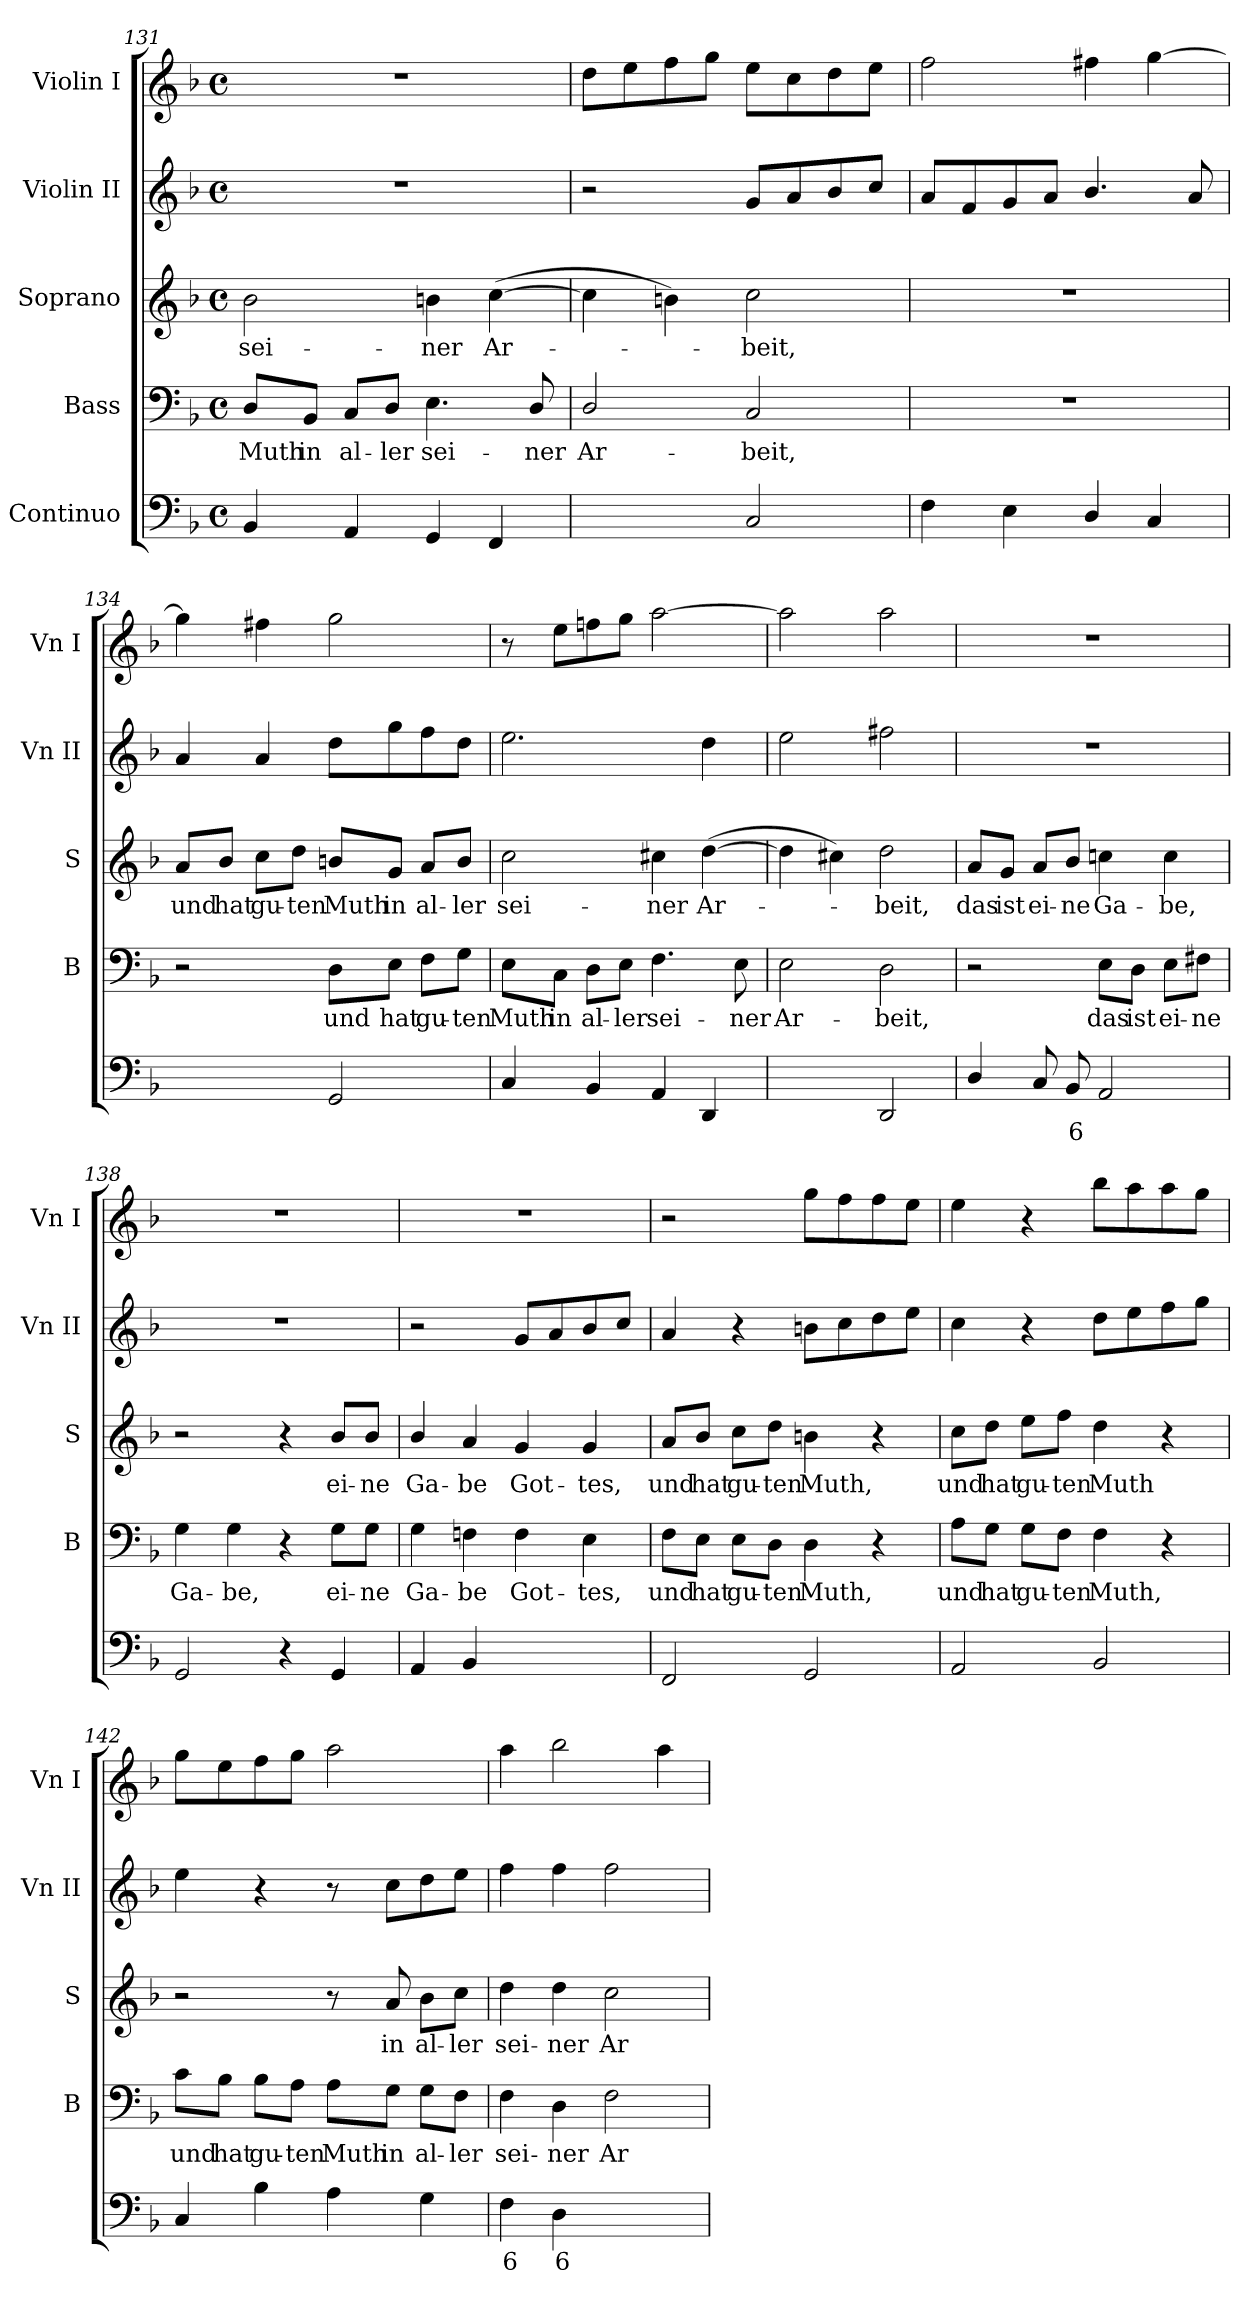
**kern	**text	**kern	**text	**kern	**text	**kern	**kern
*part5	*part5	*part4	*part4	*part3	*part3	*part2	*part1
*staff5	*staff5	*staff4	*staff4	*staff3	*staff3	*staff2	*staff1
*I"Continuo	*	*I"Bass	*	*I"Soprano	*	*I"Violin II	*I"Violin I
*	*	*I'B	*	*I'S	*	*I'Vn II	*I'Vn I
!!LO:LB:g=z
*clefF4	*	*clefF4	*	*clefG2	*	*clefG2	*clefG2
*k[b-]	*	*k[b-]	*	*k[b-]	*	*k[b-]	*k[b-]
*F:	*	*F:	*	*F:	*	*F:	*F:
*M4/4	*	*M4/4	*	*M4/4	*	*M4/4	*M4/4
*met(c)	*	*met(c)	*	*met(c)	*	*met(c)	*met(c)
=131	=131	=131	=131	=131	=131	=131	=131
!	!	!	!LO:LY:b	!	!LO:LY:b	!	!
4BB-	.	8D/L	Muth	2b-	sei-	1r	1r
!	!	!	!LO:LY:b	!	!	!	!
.	.	8BB-/J	in	.	.	.	.
!	!	!	!LO:LY:b	!	!	!	!
4AA	.	8C/L	al-	.	.	.	.
!	!	!	!LO:LY:b	!	!	!	!
.	.	8D/J	-ler	.	.	.	.
!	!	!	!LO:LY:b	!	!LO:LY:b	!	!
4GG	.	4.E	sei-	4bn	-ner	.	.
!	!	!	!	!	!LO:LY:b	!	!
4FF	.	.	.	(>[4cc	Ar-	.	.
!	!	!	!LO:LY:b	!	!	!	!
.	.	8D/	-ner	.	.	.	.
=132	=132	=132	=132	=132	=132	=132	=132
!	!LO:LY:b	!	!LO:LY:b	!	!	!	!
[4GGyy	4	2D/	Ar-	4cc]	.	2r	8ddL
.	.	.	.	.	.	.	8ee
4GGyy]	.	.	.	4bn)	.	.	8ff
.	.	.	.	.	.	.	8ggJ
!	!	!	!LO:LY:b	!	!LO:LY:b	!	!
2C	.	2C	-beit,	2cc	beit,	8gL	8eeL
.	.	.	.	.	.	8a	8cc
.	.	.	.	.	.	8b-	8dd
.	.	.	.	.	.	8ccJ	8eeJ
=133	=133	=133	=133	=133	=133	=133	=133
4F	.	1r	.	1r	.	8aL	2ff
.	.	.	.	.	.	8f	.
4E	.	.	.	.	.	8g	.
.	.	.	.	.	.	8aJ	.
4D/	.	.	.	.	.	4.b-/	4ff#X
4C	.	.	.	.	.	.	[4gg
.	.	.	.	.	.	8a	.
=134	=134	=134	=134	=134	=134	=134	=134
!	!LO:LY:b	!	!	!	!LO:LY:b	!	!
[4Dyy	4	2r	.	8a/L	und	4a	4gg]
!	!	!	!	!	!LO:LY:b	!	!
.	.	.	.	8b-/J	hat	.	.
!	!	!	!	!	!LO:LY:b	!	!
4Dyy]	.	.	.	8cc\L	gu-	4a	4ff#X
!	!	!	!	!	!LO:LY:b	!	!
.	.	.	.	8dd\J	-ten	.	.
!	!	!	!LO:LY:b	!	!LO:LY:b	!	!
2GG	.	8D\L	und	8bn/L	Muth	8ddL	2gg
!	!	!	!LO:LY:b	!	!LO:LY:b	!	!
.	.	8E\J	hat	8g/J	in	8gg	.
!	!	!	!LO:LY:b	!	!LO:LY:b	!	!
.	.	8F\L	gu-	8a/L	al-	8ff	.
!	!	!	!LO:LY:b	!	!LO:LY:b	!	!
.	.	8G\J	-ten	8b/J	-ler	8ddJ	.
!!LO:LB:g=z
=135	=135	=135	=135	=135	=135	=135	=135
!	!	!	!LO:LY:b	!	!LO:LY:b	!	!
4C	.	8E\L	Muth	2cc	sei-	2.ee	8r
!	!	!	!LO:LY:b	!	!	!	!
.	.	8C\J	in	.	.	.	8eeL
!	!	!	!LO:LY:b	!	!	!	!
4BB-	.	8D\L	al-	.	.	.	8ffn
!	!	!	!LO:LY:b	!	!	!	!
.	.	8E\J	-ler	.	.	.	8ggJ
!	!	!	!LO:LY:b	!	!LO:LY:b	!	!
4AA	.	4.F	sei-	4cc#X	-ner	.	[2aa
!	!	!	!	!	!LO:LY:b	!	!
4DD	.	.	.	(>[4dd	Ar-	4dd	.
!	!	!	!LO:LY:b	!	!	!	!
.	.	8E	-ner	.	.	.	.
=136	=136	=136	=136	=136	=136	=136	=136
!	!LO:LY:b	!	!LO:LY:b	!	!	!	!
[4AAyy	4	2E	Ar-	4dd]	.	2ee	2aa]
4AAyy]	.	.	.	4cc#X)	.	.	.
!	!	!	!LO:LY:b	!	!LO:LY:b	!	!
2DD	.	2D	-beit,	2dd	beit,	2ff#X	2aa
=137	=137	=137	=137	=137	=137	=137	=137
!	!	!	!	!	!LO:LY:b	!	!
4D/	.	2r	.	8a/L	das	1r	1r
!	!	!	!	!	!LO:LY:b	!	!
.	.	.	.	8g/J	ist	.	.
!	!	!	!	!	!LO:LY:b	!	!
8C	.	.	.	8a/L	ei-	.	.
!	!LO:LY:b	!	!	!	!LO:LY:b	!	!
8BB-L	6	.	.	8b-/J	-ne	.	.
!	!	!	!LO:LY:b	!	!LO:LY:b	!	!
2AA	.	8E\L	das	4ccn	Ga-	.	.
!	!	!	!LO:LY:b	!	!	!	!
.	.	8D\J	ist	.	.	.	.
!	!	!	!LO:LY:b	!	!LO:LY:b	!	!
.	.	8E\L	ei-	4cc	-be,	.	.
!	!	!	!LO:LY:b	!	!	!	!
.	.	8F#X\J	-ne	.	.	.	.
=138	=138	=138	=138	=138	=138	=138	=138
!	!	!	!LO:LY:b	!	!	!	!
2GG	.	4G	Ga-	2r	.	1r	1r
!	!	!	!LO:LY:b	!	!	!	!
.	.	4G	-be,	.	.	.	.
4r	.	4r	.	4r	.	.	.
!	!	!	!LO:LY:b	!	!LO:LY:b	!	!
4GG	.	8G\L	ei-	8b-/L	ei-	.	.
!	!	!	!LO:LY:b	!	!LO:LY:b	!	!
.	.	8G\J	-ne	8b-/J	-ne	.	.
=139	=139	=139	=139	=139	=139	=139	=139
!	!	!	!LO:LY:b	!	!LO:LY:b	!	!
4AA	.	4G	Ga-	4b-/	Ga-	2r	1r
!	!	!	!LO:LY:b	!	!LO:LY:b	!	!
4BB-	.	4Fn	-be	4a	-be	.	.
!	!LO:LY:b	!	!LO:LY:b	!	!LO:LY:b	!	!
[4Cyy	4	4F	Got-	4g	Got-	8gL	.
.	.	.	.	.	.	8a	.
!	!LO:LY:b	!	!LO:LY:b	!	!LO:LY:b	!	!
4Cyy]	3	4E	-tes,	4g	-tes,	8b-	.
.	.	.	.	.	.	8ccJ	.
!!LO:LB:g=z
=140	=140	=140	=140	=140	=140	=140	=140
!	!	!	!LO:LY:b	!	!LO:LY:b	!	!
2FF	.	8F\L	und	8a/L	und	4a	2r
!	!	!	!LO:LY:b	!	!LO:LY:b	!	!
.	.	8E\J	hat	8b-/J	hat	.	.
!	!	!	!LO:LY:b	!	!LO:LY:b	!	!
.	.	8E\L	gu-	8cc\L	gu-	4r	.
!	!	!	!LO:LY:b	!	!LO:LY:b	!	!
.	.	8D\J	-ten	8dd\J	-ten	.	.
!	!	!	!LO:LY:b	!	!LO:LY:b	!	!
2GG	.	4D	Muth,	4bn	Muth,	8bnL	8ggL
.	.	.	.	.	.	8cc	8ff
.	.	4r	.	4r	.	8dd	8ff
.	.	.	.	.	.	8eeJ	8eeJ
=141	=141	=141	=141	=141	=141	=141	=141
!	!	!	!LO:LY:b	!	!LO:LY:b	!	!
2AA	.	8A\L	und	8cc\L	und	4cc	4ee
!	!	!	!LO:LY:b	!	!LO:LY:b	!	!
.	.	8G\J	hat	8dd\J	hat	.	.
!	!	!	!LO:LY:b	!	!LO:LY:b	!	!
.	.	8G\L	gu-	8ee\L	gu-	4r	4r
!	!	!	!LO:LY:b	!	!LO:LY:b	!	!
.	.	8F\J	-ten	8ff\J	-ten	.	.
!	!	!	!LO:LY:b	!	!LO:LY:b	!	!
2BB-	.	4F	Muth,	4dd	Muth	8ddL	8bb-L
.	.	.	.	.	.	8ee	8aa
.	.	4r	.	4r	.	8ff	8aa
.	.	.	.	.	.	8ggJ	8ggJ
=142	=142	=142	=142	=142	=142	=142	=142
!	!	!	!LO:LY:b	!	!	!	!
4C	.	8c\L	und	2r	.	4ee	8ggL
!	!	!	!LO:LY:b	!	!	!	!
.	.	8B-\J	hat	.	.	.	8ee
!	!	!	!LO:LY:b	!	!	!	!
4B-	.	8B-\L	gu-	.	.	4r	8ff
!	!	!	!LO:LY:b	!	!	!	!
.	.	8A\J	-ten	.	.	.	8ggJ
!	!	!	!LO:LY:b	!	!	!	!
4A	.	8A\L	Muth	8r	.	8r	2aa
!	!	!	!LO:LY:b	!	!LO:LY:b	!	!
.	.	8G\J	in	8a	in	8ccL	.
!	!	!	!LO:LY:b	!	!LO:LY:b	!	!
4G	.	8G\L	al-	8b-\L	al-	8dd	.
!	!	!	!LO:LY:b	!	!LO:LY:b	!	!
.	.	8F\J	-ler	8cc\J	-ler	8eeJ	.
=143	=143	=143	=143	=143	=143	=143	=143
!	!LO:LY:b	!	!LO:LY:b	!	!LO:LY:b	!	!
4F	6	4F	sei-	4dd	sei-	4ff	4aa
!	!LO:LY:b	!	!LO:LY:b	!	!LO:LY:b	!	!
4D	6	4D	-ner	4dd	-ner	4ff	2bb-
!	!LO:LY:b	!	!LO:LY:b	!	!LO:LY:b	!	!
[4Fyy	4	2F	Ar-	2cc	Ar-	2ff	.
!	!LO:LY:b	!	!	!	!	!	!
4Fyy]	3	.	.	.	.	.	4aa
=	=	=	=	=	=	=	=
*-	*-	*-	*-	*-	*-	*-	*-
